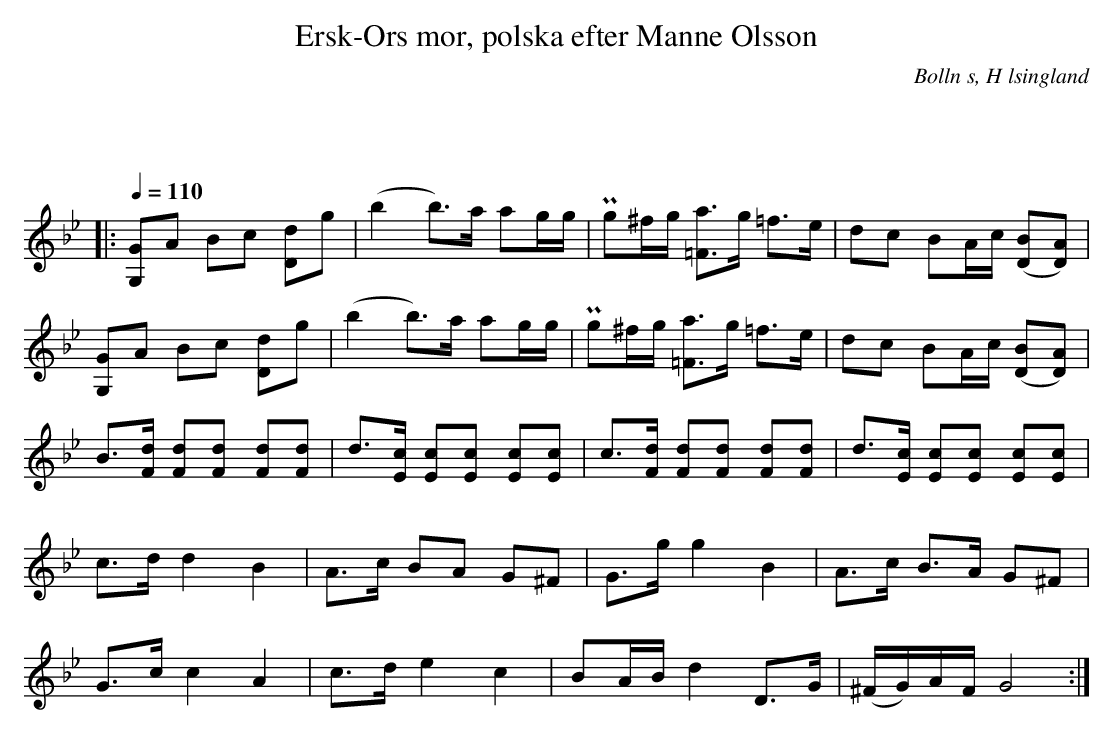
X:1
T: Ersk-Ors mor, polska efter Manne Olsson
O:Bolln s, H lsingland
M:3/4
L:1/8
Q:1/4=110
K:Gm
|:
[G, G]A Bc [D d]g| (b2 b)>a ag/g/| Pg^f/g/  [=F a]>g =f>e | dc BA/c/ [(D B][D) A]|
[G, G]A Bc [D d]g| (b2 b)>a ag/g/| Pg^f/g/  [=F a]>g =f>e | dc BA/c/ [(D B][D) A]|
B>[Fd] [Fd][Fd] [Fd][Fd] | d>[Ec] [Ec][Ec] [Ec][Ec] | \
c>[Fd] [Fd][Fd] [Fd][Fd] | d>[Ec] [Ec][Ec] [Ec][Ec] |
c>d    d2       B2           | A>c    BA       G^F       | G>g    g2 B2     | A>c         B>A G^F  |
G>c    c2       A2           | c>d    e2       c2        | BA/B/  d2 D>G   | (^F/G/)A/F/ G4      :|
